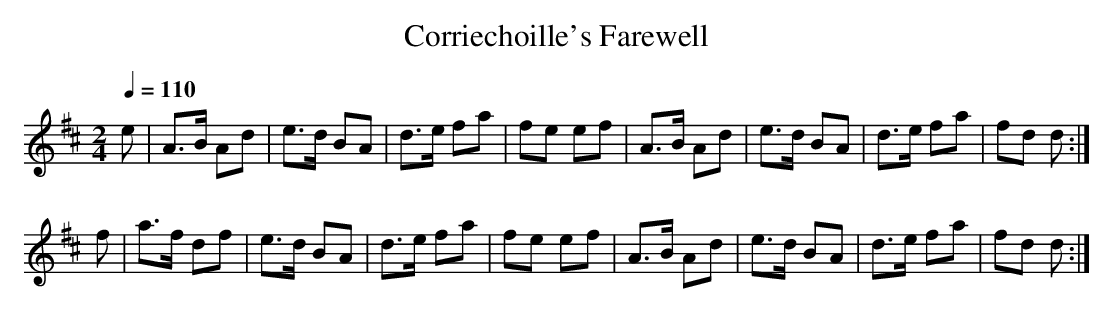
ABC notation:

X:1
T:Corriechoille's Farewell
M:2/4
L:1/8
Q:1/4=110
K:D
e|A>B Ad|e>d BA|d>e fa|fe ef|A>B Ad|e>d BA|d>e fa|fd d:|
f|a>f df|e>d BA|d>e fa|fe ef|A>B Ad|e>d BA|d>e fa|fd d:|
